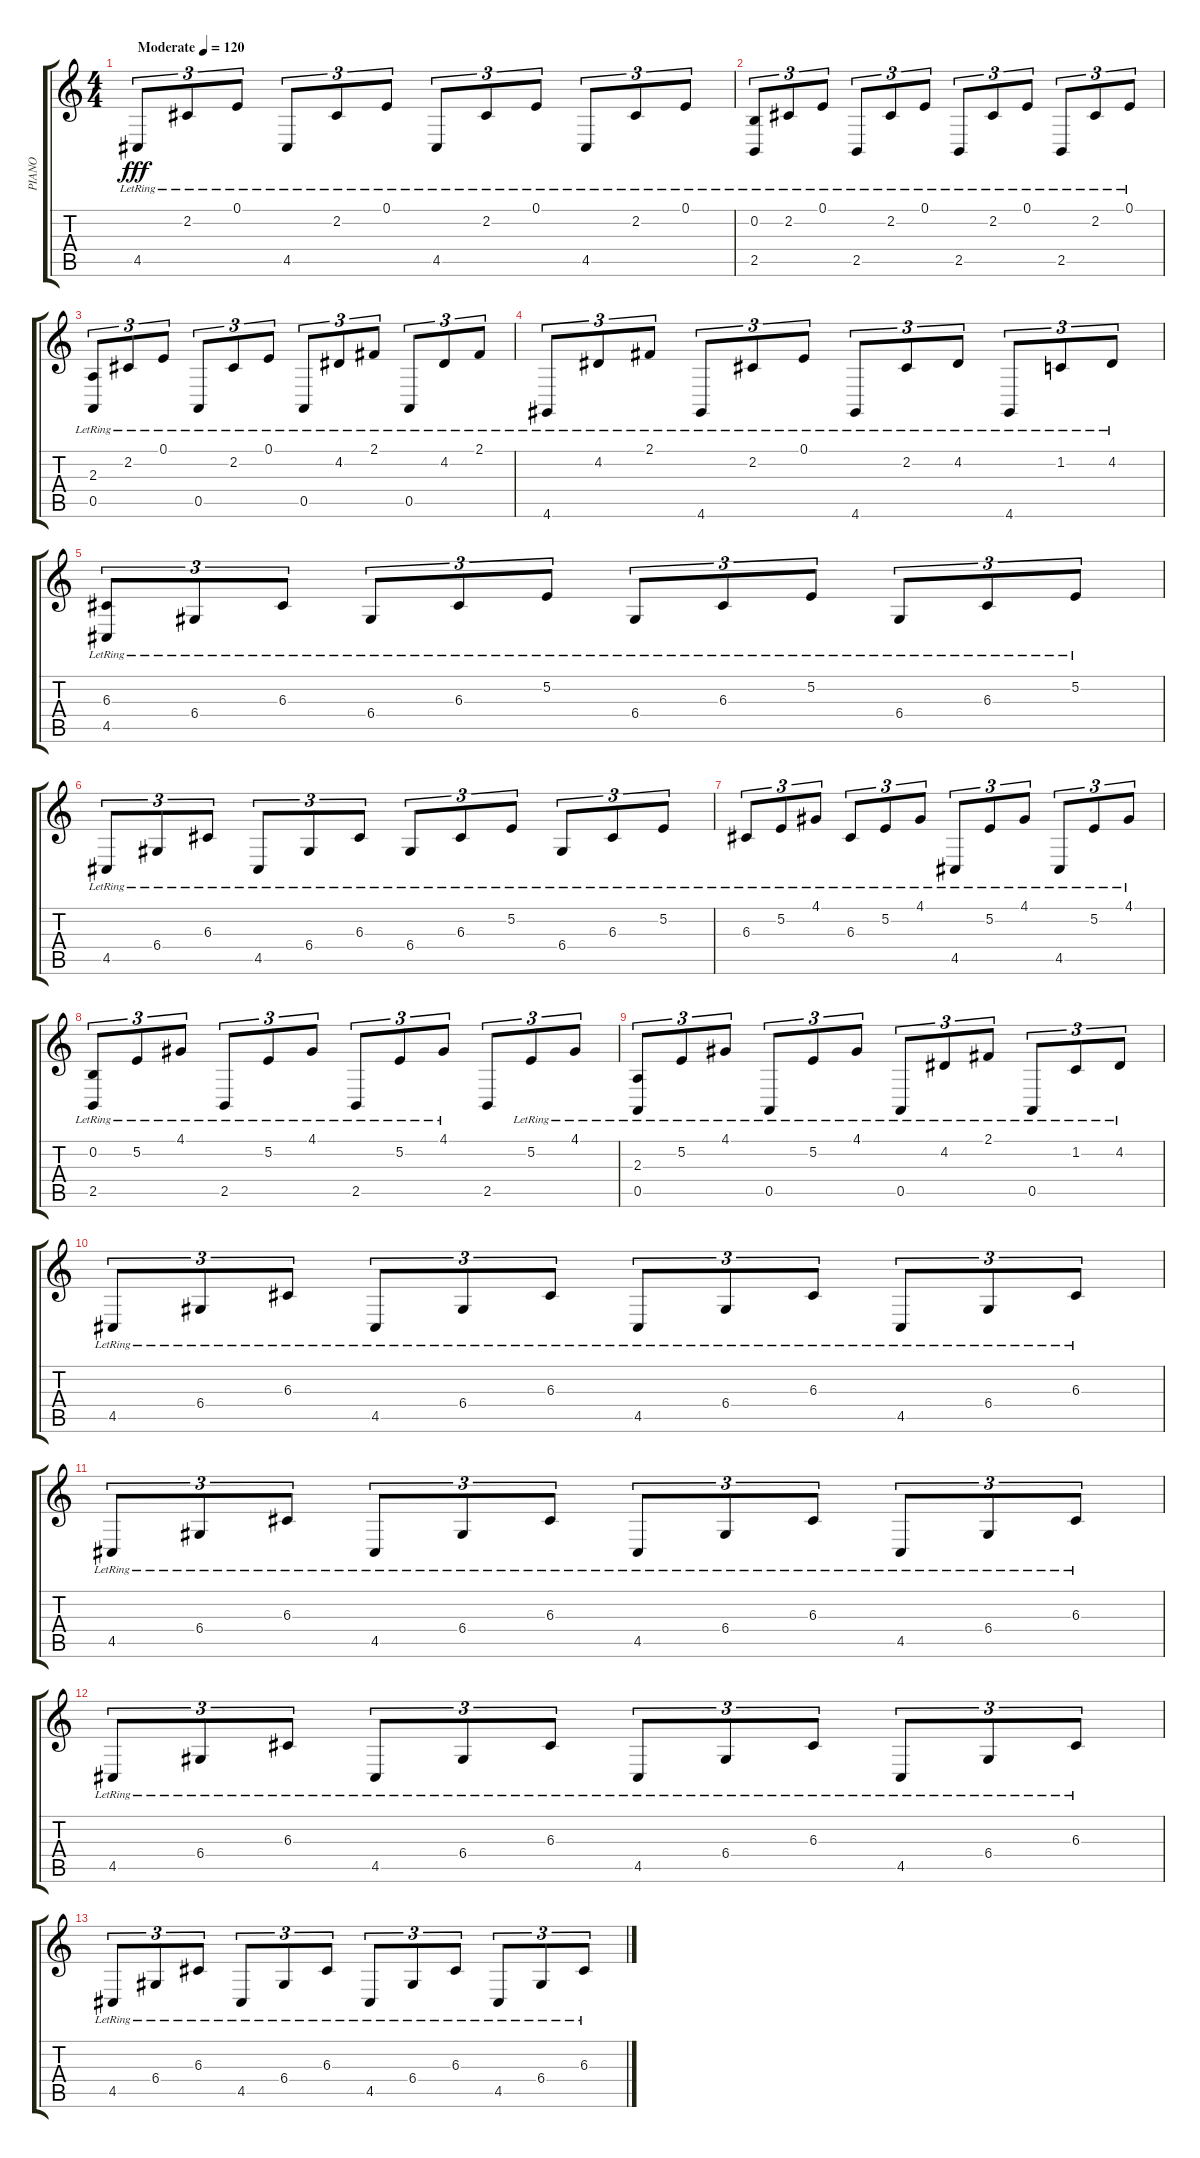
\track ("PIANO" "PIANO") {instrument brightacousticpiano}
\staff {score tabs}
\tuning (E4 B3 G3 D3 A2 E2) {hide}
\ts (4 4)
\tempo (120 "Moderate")
\clef g2
\ks c
4.5{lr}.8{tu (3 2) dy fff instrument brightacousticpiano} 2.2{lr}.8{tu (3 2)} 0.1{lr}.8{tu (3 2)} 4.5{lr}.8{tu (3 2)} 2.2{lr}.8{tu (3 2)} 0.1{lr}.8{tu (3 2)} 4.5{lr}.8{tu (3 2)} 2.2{lr}.8{tu (3 2)} 0.1{lr}.8{tu (3 2)} 4.5{lr}.8{tu (3 2)} 2.2{lr}.8{tu (3 2)} 0.1{lr}.8{tu (3 2)} |
(0.2 2.5{lr}).8{tu (3 2)} 2.2{lr}.8{tu (3 2)} 0.1{lr}.8{tu (3 2)} 2.5{lr}.8{tu (3 2)} 2.2{lr}.8{tu (3 2)} 0.1{lr}.8{tu (3 2)} 2.5{lr}.8{tu (3 2)} 2.2{lr}.8{tu (3 2)} 0.1{lr}.8{tu (3 2)} 2.5{lr}.8{tu (3 2)} 2.2{lr}.8{tu (3 2)} 0.1{lr}.8{tu (3 2)} |
(2.3 0.5{lr}).8{tu (3 2)} 2.2{lr}.8{tu (3 2)} 0.1{lr}.8{tu (3 2)} 0.5{lr}.8{tu (3 2)} 2.2{lr}.8{tu (3 2)} 0.1{lr}.8{tu (3 2)} 0.5{lr}.8{tu (3 2)} 4.2{lr}.8{tu (3 2)} 2.1{lr}.8{tu (3 2)} 0.5{lr}.8{tu (3 2)} 4.2{lr}.8{tu (3 2)} 2.1{lr}.8{tu (3 2)} |
4.6{lr}.8{tu (3 2)} 4.2{lr}.8{tu (3 2)} 2.1{lr}.8{tu (3 2)} 4.6{lr}.8{tu (3 2)} 2.2{lr}.8{tu (3 2)} 0.1{lr}.8{tu (3 2)} 4.6{lr}.8{tu (3 2)} 2.2{lr}.8{tu (3 2)} 4.2{lr}.8{tu (3 2)} 4.6{lr}.8{tu (3 2)} 1.2{lr}.8{tu (3 2)} 4.2{lr}.8{tu (3 2)} |
(6.3{lr} 4.5{lr}).8{tu (3 2)} 6.4{lr}.8{tu (3 2)} 6.3{lr}.8{tu (3 2)} 6.4{lr}.8{tu (3 2)} 6.3{lr}.8{tu (3 2)} 5.2{lr}.8{tu (3 2)} 6.4{lr}.8{tu (3 2)} 6.3{lr}.8{tu (3 2)} 5.2{lr}.8{tu (3 2)} 6.4{lr}.8{tu (3 2)} 6.3{lr}.8{tu (3 2)} 5.2{lr}.8{tu (3 2)} |
4.5{lr}.8{tu (3 2)} 6.4{lr}.8{tu (3 2)} 6.3{lr}.8{tu (3 2)} 4.5{lr}.8{tu (3 2)} 6.4{lr}.8{tu (3 2)} 6.3{lr}.8{tu (3 2)} 6.4{lr}.8{tu (3 2)} 6.3{lr}.8{tu (3 2)} 5.2{lr}.8{tu (3 2)} 6.4{lr}.8{tu (3 2)} 6.3{lr}.8{tu (3 2)} 5.2{lr}.8{tu (3 2)} |
6.3{lr}.8{tu (3 2)} 5.2{lr}.8{tu (3 2)} 4.1{lr}.8{tu (3 2)} 6.3{lr}.8{tu (3 2)} 5.2{lr}.8{tu (3 2)} 4.1{lr}.8{tu (3 2)} 4.5{lr}.8{tu (3 2)} 5.2{lr}.8{tu (3 2)} 4.1{lr}.8{tu (3 2)} 4.5{lr}.8{tu (3 2)} 5.2{lr}.8{tu (3 2)} 4.1{lr}.8{tu (3 2)} |
(0.2{lr} 2.5{lr}).8{tu (3 2)} 5.2{lr}.8{tu (3 2)} 4.1{lr}.8{tu (3 2)} 2.5{lr}.8{tu (3 2)} 5.2{lr}.8{tu (3 2)} 4.1{lr}.8{tu (3 2)} 2.5{lr}.8{tu (3 2)} 5.2{lr}.8{tu (3 2)} 4.1{lr}.8{tu (3 2)} 2.5.8{tu (3 2)} 5.2{lr}.8{tu (3 2)} 4.1{lr}.8{tu (3 2)} |
(2.3{lr} 0.5{lr}).8{tu (3 2)} 5.2{lr}.8{tu (3 2)} 4.1{lr}.8{tu (3 2)} 0.5{lr}.8{tu (3 2)} 5.2{lr}.8{tu (3 2)} 4.1{lr}.8{tu (3 2)} 0.5{lr}.8{tu (3 2)} 4.2{lr}.8{tu (3 2)} 2.1{lr}.8{tu (3 2)} 0.5{lr}.8{tu (3 2)} 1.2{lr}.8{tu (3 2)} 4.2{lr}.8{tu (3 2)} |
4.5{lr}.8{tu (3 2)} 6.4{lr}.8{tu (3 2)} 6.3{lr}.8{tu (3 2)} 4.5{lr}.8{tu (3 2)} 6.4{lr}.8{tu (3 2)} 6.3{lr}.8{tu (3 2)} 4.5{lr}.8{tu (3 2)} 6.4{lr}.8{tu (3 2)} 6.3{lr}.8{tu (3 2)} 4.5{lr}.8{tu (3 2)} 6.4{lr}.8{tu (3 2)} 6.3{lr}.8{tu (3 2)} |
4.5{lr}.8{tu (3 2)} 6.4{lr}.8{tu (3 2)} 6.3{lr}.8{tu (3 2)} 4.5{lr}.8{tu (3 2)} 6.4{lr}.8{tu (3 2)} 6.3{lr}.8{tu (3 2)} 4.5{lr}.8{tu (3 2)} 6.4{lr}.8{tu (3 2)} 6.3{lr}.8{tu (3 2)} 4.5{lr}.8{tu (3 2)} 6.4{lr}.8{tu (3 2)} 6.3{lr}.8{tu (3 2)} |
4.5{lr}.8{tu (3 2)} 6.4{lr}.8{tu (3 2)} 6.3{lr}.8{tu (3 2)} 4.5{lr}.8{tu (3 2)} 6.4{lr}.8{tu (3 2)} 6.3{lr}.8{tu (3 2)} 4.5{lr}.8{tu (3 2)} 6.4{lr}.8{tu (3 2)} 6.3{lr}.8{tu (3 2)} 4.5{lr}.8{tu (3 2)} 6.4{lr}.8{tu (3 2)} 6.3{lr}.8{tu (3 2)} |
4.5{lr}.8{tu (3 2)} 6.4{lr}.8{tu (3 2)} 6.3{lr}.8{tu (3 2)} 4.5{lr}.8{tu (3 2)} 6.4{lr}.8{tu (3 2)} 6.3{lr}.8{tu (3 2)} 4.5{lr}.8{tu (3 2)} 6.4{lr}.8{tu (3 2)} 6.3{lr}.8{tu (3 2)} 4.5{lr}.8{tu (3 2)} 6.4{lr}.8{tu (3 2)} 6.3{lr}.8{tu (3 2)}
